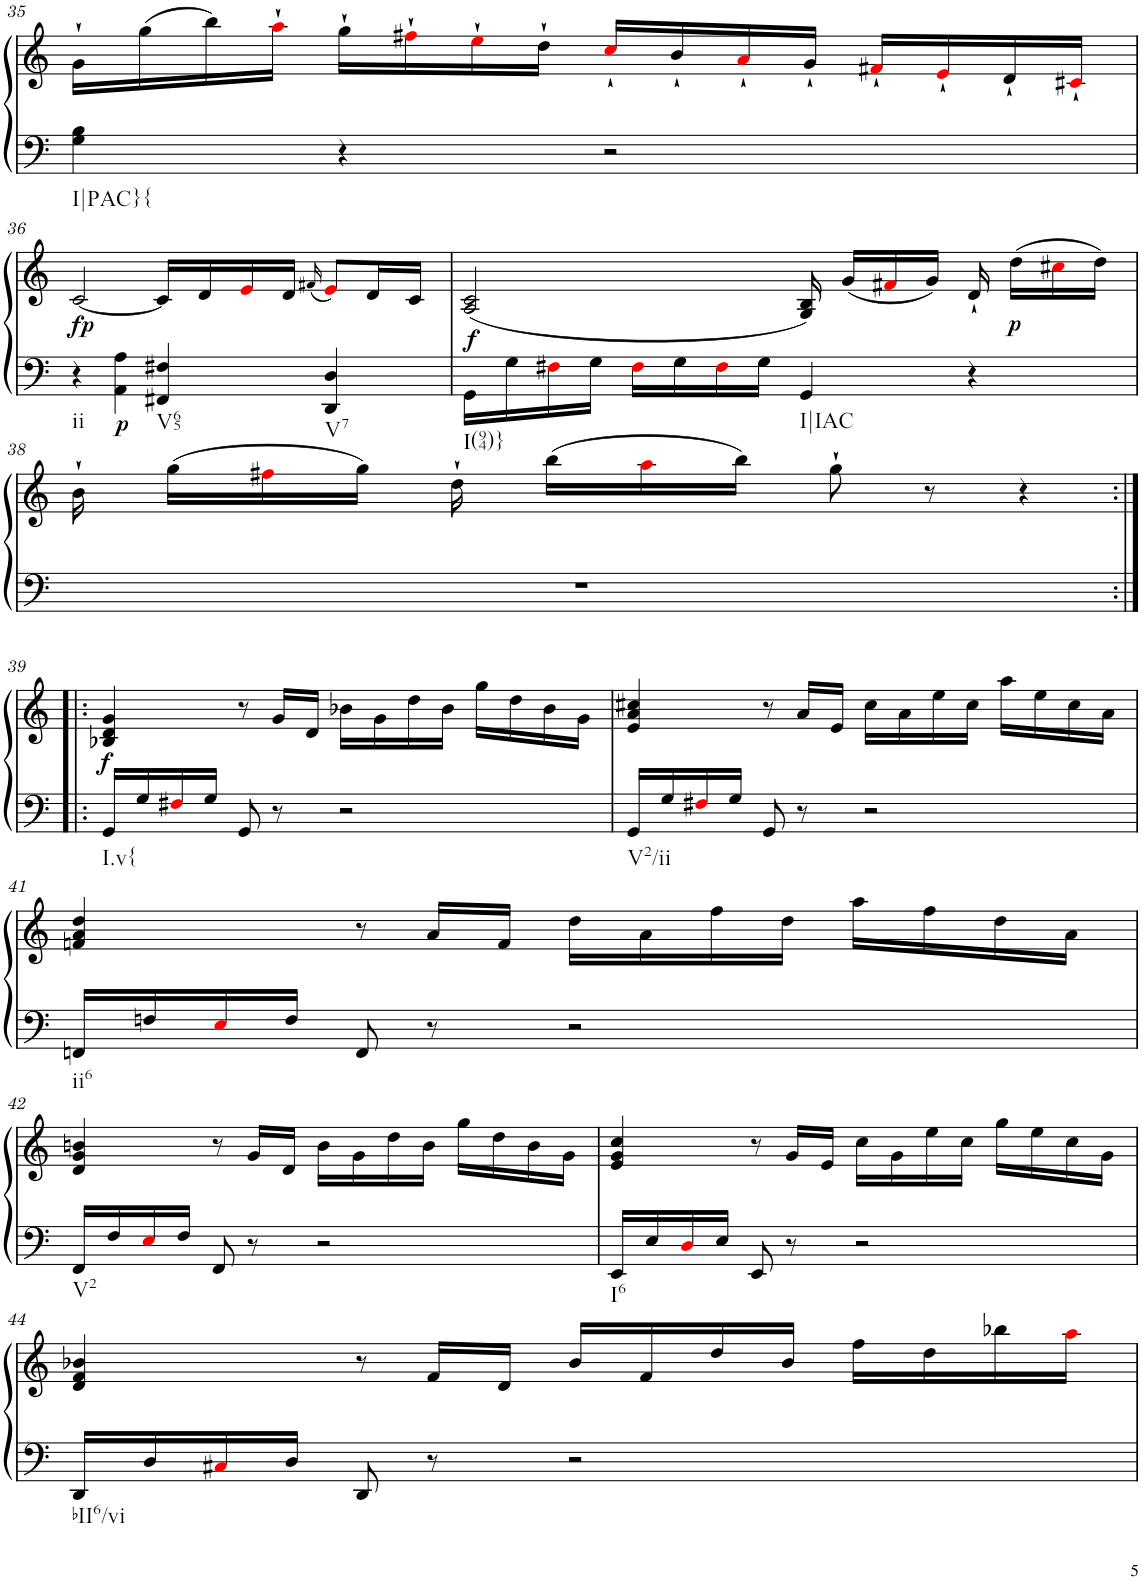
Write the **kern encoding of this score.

**kern	**kern	**dynam
*part1	*part1	*part1
*staff2	*staff1	*staff1/2
*I"Klavier linke Hand	*	*
!!LO:PB:g=z
*clefF4	*clefG2	*
*k[]	*k[]	*
*M4/4	*M4/4	*
=35	=35	=35
!LO:TX:b:t=I|PAC}{	!	!
4G\ 4B\	16g`\LL	.
.	(16gg\	.
.	16bb\)	.
.	16aa`i\JJ	.
4r	16gg`\LL	.
.	16ff#X`i\	.
.	16ee`i\	.
.	16dd`\JJ	.
2r	16cc`i/LL	.
.	16b`/	.
.	16a`i/	.
.	16g`/JJ	.
.	16f#X`i/LL	.
.	16e`i/	.
.	16d`/	.
.	16c#X`i/JJ	.
!!LO:LB:g=z
=36	=36	=36
!LO:TX:b:t=ii	!	!
!	!	!LO:DY:b
4r	[2c/	fp
!	!	!LO:DY:b=2
4AA\ 4A\	.	p
!LO:TX:b:t=V65	!	!
4FF#X/ 4F#X/	16c/LL]	.
.	16d/	.
.	16ei/	.
.	16d/JJ	.
.	(16qf#X/	.
!LO:TX:b:t=V7	!	!
4DD/ 4D/	8ei/L)	.
.	16d/L	.
.	16c/JJ	.
=37	=37	=37
!LO:TX:b:t=I(94)}	!	!
!	!	!LO:DY:b
16GG\LL	(2A/ 2c/	f
16G\	.	.
16F#Xi\	.	.
16G\JJ	.	.
16F#i\LL	.	.
16G\	.	.
16F#i\	.	.
16G\JJ	.	.
!LO:TX:b:t=I|IAC	!	!
4GG/	16G/ 16B/)	.
.	(16g/LL	.
.	16f#Xi/	.
.	16g/JJ)	.
4r	16d`/	.
!	!	!LO:DY:b
.	(16dd\LL	p
.	16cc#Xi\	.
.	16dd\JJ)	.
!!LO:LB:g=z
=38	=38	=38
1r	16b`\	.
.	(16gg\LL	.
.	16ff#Xi\	.
.	16gg\JJ)	.
.	16dd`\	.
.	(16bb\LL	.
.	16aai\	.
.	16bb\JJ)	.
.	8gg`\	.
.	8r	.
.	4r	.
!!LO:LB:g=z
=39:|!|:	=39:|!|:	=39:|!|:
!LO:TX:b:t=I.v{	!	!
!	!	!LO:DY:b
16GG/LL	4B-X/ 4d/ 4g/	f
16G/	.	.
16F#Xi/	.	.
16G/JJ	.	.
8GG/	8r	.
8r	16g/LL	.
.	16d/JJ	.
2r	16b-X\LL	.
.	16g\	.
.	16dd\	.
.	16b-\JJ	.
.	16gg\LL	.
.	16dd\	.
.	16b-\	.
.	16g\JJ	.
=40	=40	=40
!LO:TX:b:t=V2/ii	!	!
16GG/LL	4e/ 4a/ 4cc#X/	.
16G/	.	.
16F#Xi/	.	.
16G/JJ	.	.
8GG/	8r	.
8r	16a/LL	.
.	16e/JJ	.
2r	16cc#\LL	.
.	16a\	.
.	16ee\	.
.	16cc#\JJ	.
.	16aa\LL	.
.	16ee\	.
.	16cc#\	.
.	16a\JJ	.
!!LO:LB:g=z
=41	=41	=41
!LO:TX:b:t=ii6	!	!
16FFn/LL	4fn/ 4a/ 4dd/	.
16Fn/	.	.
16Ei/	.	.
16F/JJ	.	.
8FF/	8r	.
8r	16a/LL	.
.	16f/JJ	.
2r	16dd\LL	.
.	16a\	.
.	16ff\	.
.	16dd\JJ	.
.	16aa\LL	.
.	16ff\	.
.	16dd\	.
.	16a\JJ	.
!!LO:LB:g=z
=42	=42	=42
!LO:TX:b:t=V2	!	!
16FF/LL	4d/ 4g/ 4bn/	.
16F/	.	.
16Ei/	.	.
16F/JJ	.	.
8FF/	8r	.
8r	16g/LL	.
.	16d/JJ	.
2r	16b\LL	.
.	16g\	.
.	16dd\	.
.	16b\JJ	.
.	16gg\LL	.
.	16dd\	.
.	16b\	.
.	16g\JJ	.
=43	=43	=43
!LO:TX:b:t=I6	!	!
16EE/LL	4e/ 4g/ 4cc/	.
16E/	.	.
16Di/	.	.
16E/JJ	.	.
8EE/	8r	.
8r	16g/LL	.
.	16e/JJ	.
2r	16cc\LL	.
.	16g\	.
.	16ee\	.
.	16cc\JJ	.
.	16gg\LL	.
.	16ee\	.
.	16cc\	.
.	16g\JJ	.
!!LO:LB:g=z
=44	=44	=44
!LO:TX:b:t=bII6/vi	!	!
16DD/LL	4d/ 4f/ 4b-X/	.
16D/	.	.
16C#Xi/	.	.
16D/JJ	.	.
8DD/	8r	.
8r	16f/LL	.
.	16d/JJ	.
2r	16b-/LL	.
.	16f/	.
.	16dd/	.
.	16b-/JJ	.
.	16ff\LL	.
.	16dd\	.
.	16bb-X\	.
.	16aai\JJ	.
=	=	=
*-	*-	*-
